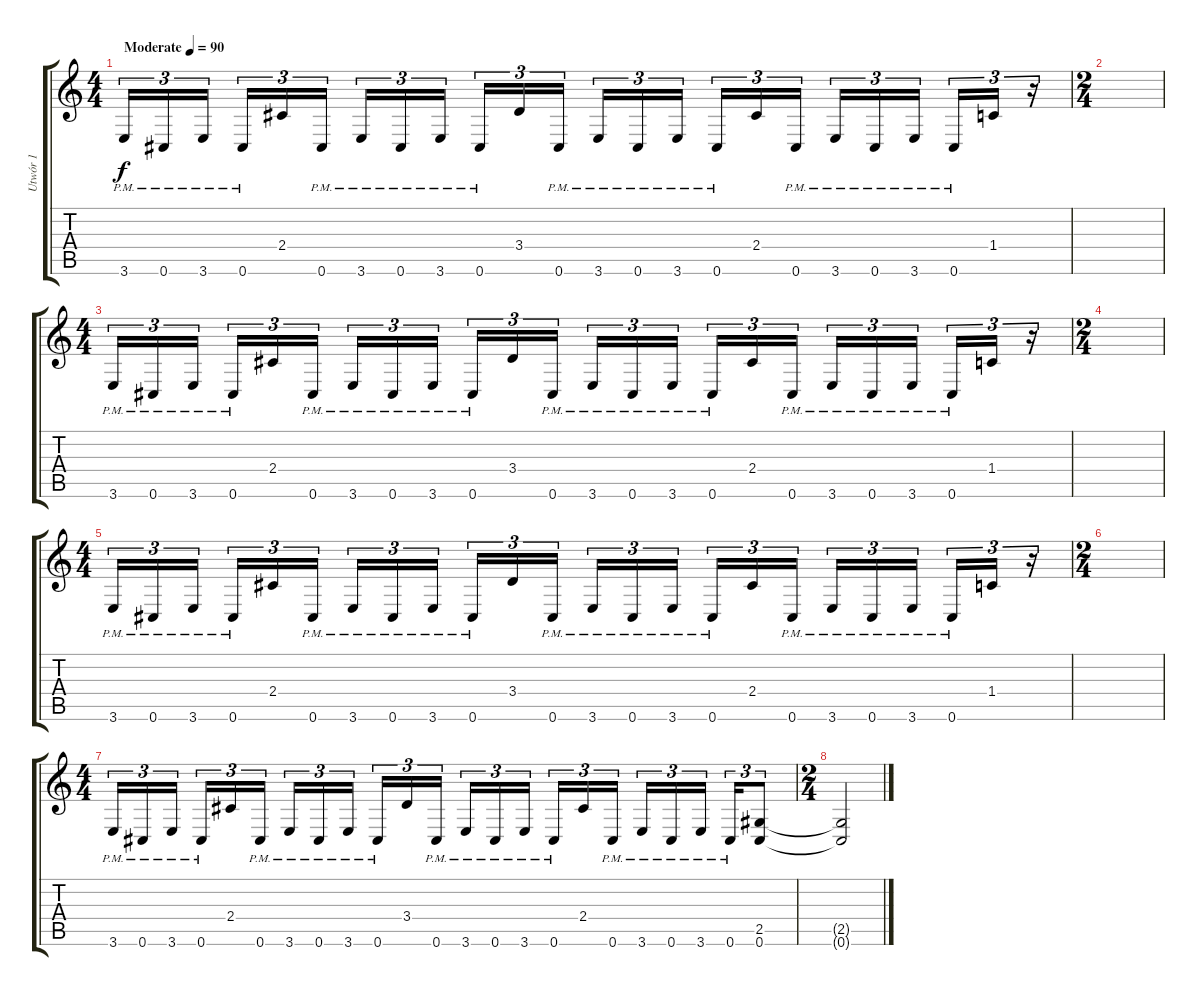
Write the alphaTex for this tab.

\track ("Utwór 1" "Utwór 1") {instrument distortionguitar}
\staff {score tabs}
\tuning (Db4 Ab3 E3 B2 Gb2 Db2) {hide}
\ts (4 4)
\tempo (90 "Moderate")
\clef g2
\ks c
3.6{pm}.16{tu (3 2) dy f instrument distortionguitar} 0.6{pm}.16{tu (3 2)} 3.6{pm}.16{tu (3 2) beam splitsecondary} 0.6{pm}.16{tu (3 2)} 2.4.16{tu (3 2)} 0.6{pm}.16{tu (3 2)} 3.6{pm}.16{tu (3 2)} 0.6{pm}.16{tu (3 2)} 3.6{pm}.16{tu (3 2) beam splitsecondary} 0.6{pm}.16{tu (3 2)} 3.4.16{tu (3 2)} 0.6{pm}.16{tu (3 2)} 3.6{pm}.16{tu (3 2)} 0.6{pm}.16{tu (3 2)} 3.6{pm}.16{tu (3 2) beam splitsecondary} 0.6{pm}.16{tu (3 2)} 2.4.16{tu (3 2)} 0.6{pm}.16{tu (3 2)} 3.6{pm}.16{tu (3 2)} 0.6{pm}.16{tu (3 2)} 3.6{pm}.16{tu (3 2) beam splitsecondary} 0.6{pm}.16{tu (3 2)} 1.4.16{tu (3 2)} r.16{tu (3 2)} |
\ts (2 4)
|
\ts (4 4)
3.6{pm}.16{tu (3 2)} 0.6{pm}.16{tu (3 2)} 3.6{pm}.16{tu (3 2) beam splitsecondary} 0.6{pm}.16{tu (3 2)} 2.4.16{tu (3 2)} 0.6{pm}.16{tu (3 2)} 3.6{pm}.16{tu (3 2)} 0.6{pm}.16{tu (3 2)} 3.6{pm}.16{tu (3 2) beam splitsecondary} 0.6{pm}.16{tu (3 2)} 3.4.16{tu (3 2)} 0.6{pm}.16{tu (3 2)} 3.6{pm}.16{tu (3 2)} 0.6{pm}.16{tu (3 2)} 3.6{pm}.16{tu (3 2) beam splitsecondary} 0.6{pm}.16{tu (3 2)} 2.4.16{tu (3 2)} 0.6{pm}.16{tu (3 2)} 3.6{pm}.16{tu (3 2)} 0.6{pm}.16{tu (3 2)} 3.6{pm}.16{tu (3 2) beam splitsecondary} 0.6{pm}.16{tu (3 2)} 1.4.16{tu (3 2)} r.16{tu (3 2)} |
\ts (2 4)
|
\ts (4 4)
3.6{pm}.16{tu (3 2)} 0.6{pm}.16{tu (3 2)} 3.6{pm}.16{tu (3 2) beam splitsecondary} 0.6{pm}.16{tu (3 2)} 2.4.16{tu (3 2)} 0.6{pm}.16{tu (3 2)} 3.6{pm}.16{tu (3 2)} 0.6{pm}.16{tu (3 2)} 3.6{pm}.16{tu (3 2) beam splitsecondary} 0.6{pm}.16{tu (3 2)} 3.4.16{tu (3 2)} 0.6{pm}.16{tu (3 2)} 3.6{pm}.16{tu (3 2)} 0.6{pm}.16{tu (3 2)} 3.6{pm}.16{tu (3 2) beam splitsecondary} 0.6{pm}.16{tu (3 2)} 2.4.16{tu (3 2)} 0.6{pm}.16{tu (3 2)} 3.6{pm}.16{tu (3 2)} 0.6{pm}.16{tu (3 2)} 3.6{pm}.16{tu (3 2) beam splitsecondary} 0.6{pm}.16{tu (3 2)} 1.4.16{tu (3 2)} r.16{tu (3 2)} |
\ts (2 4)
|
\ts (4 4)
3.6{pm}.16{tu (3 2)} 0.6{pm}.16{tu (3 2)} 3.6{pm}.16{tu (3 2) beam splitsecondary} 0.6{pm}.16{tu (3 2)} 2.4.16{tu (3 2)} 0.6{pm}.16{tu (3 2)} 3.6{pm}.16{tu (3 2)} 0.6{pm}.16{tu (3 2)} 3.6{pm}.16{tu (3 2) beam splitsecondary} 0.6{pm}.16{tu (3 2)} 3.4.16{tu (3 2)} 0.6{pm}.16{tu (3 2)} 3.6{pm}.16{tu (3 2)} 0.6{pm}.16{tu (3 2)} 3.6{pm}.16{tu (3 2) beam splitsecondary} 0.6{pm}.16{tu (3 2)} 2.4.16{tu (3 2)} 0.6{pm}.16{tu (3 2)} 3.6{pm}.16{tu (3 2)} 0.6{pm}.16{tu (3 2)} 3.6{pm}.16{tu (3 2) beam splitsecondary} 0.6{pm}.16{tu (3 2)} (2.5 0.6).8{tu (3 2)} |
\ts (2 4)
(2.5{t} 0.6{t}).2
